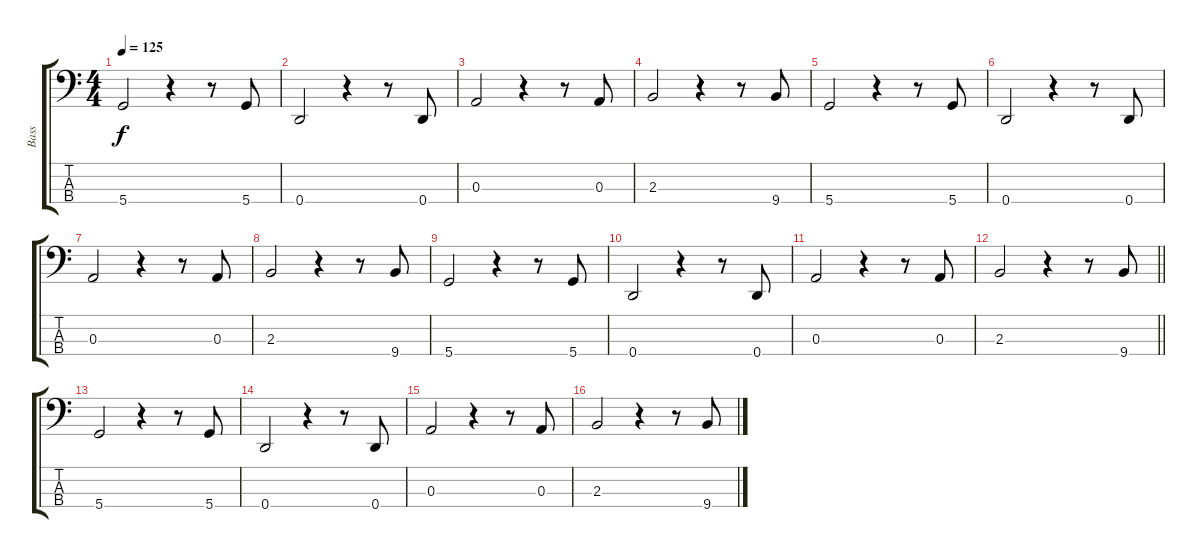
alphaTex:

\track ("Bass" "Bass") {instrument synthbass1}
\staff {score tabs}
\tuning (G2 D2 A1 D1) {hide}
\ts (4 4)
\tempo 125
\clef f4
\ks c
5.4.2{dy f} r.4 r.8 5.4.8 |
0.4.2 r.4 r.8 0.4.8 |
0.3.2 r.4 r.8 0.3.8 |
2.3.2 r.4 r.8 9.4.8 |
5.4.2 r.4 r.8 5.4.8 |
0.4.2 r.4 r.8 0.4.8 |
0.3.2 r.4 r.8 0.3.8 |
2.3.2 r.4 r.8 9.4.8 |
5.4.2 r.4 r.8 5.4.8 |
0.4.2 r.4 r.8 0.4.8 |
0.3.2 r.4 r.8 0.3.8 |
\barLineRight lightlight
2.3.2 r.4 r.8 9.4.8 |
5.4.2 r.4 r.8 5.4.8 |
0.4.2 r.4 r.8 0.4.8 |
0.3.2 r.4 r.8 0.3.8 |
2.3.2 r.4 r.8 9.4.8
